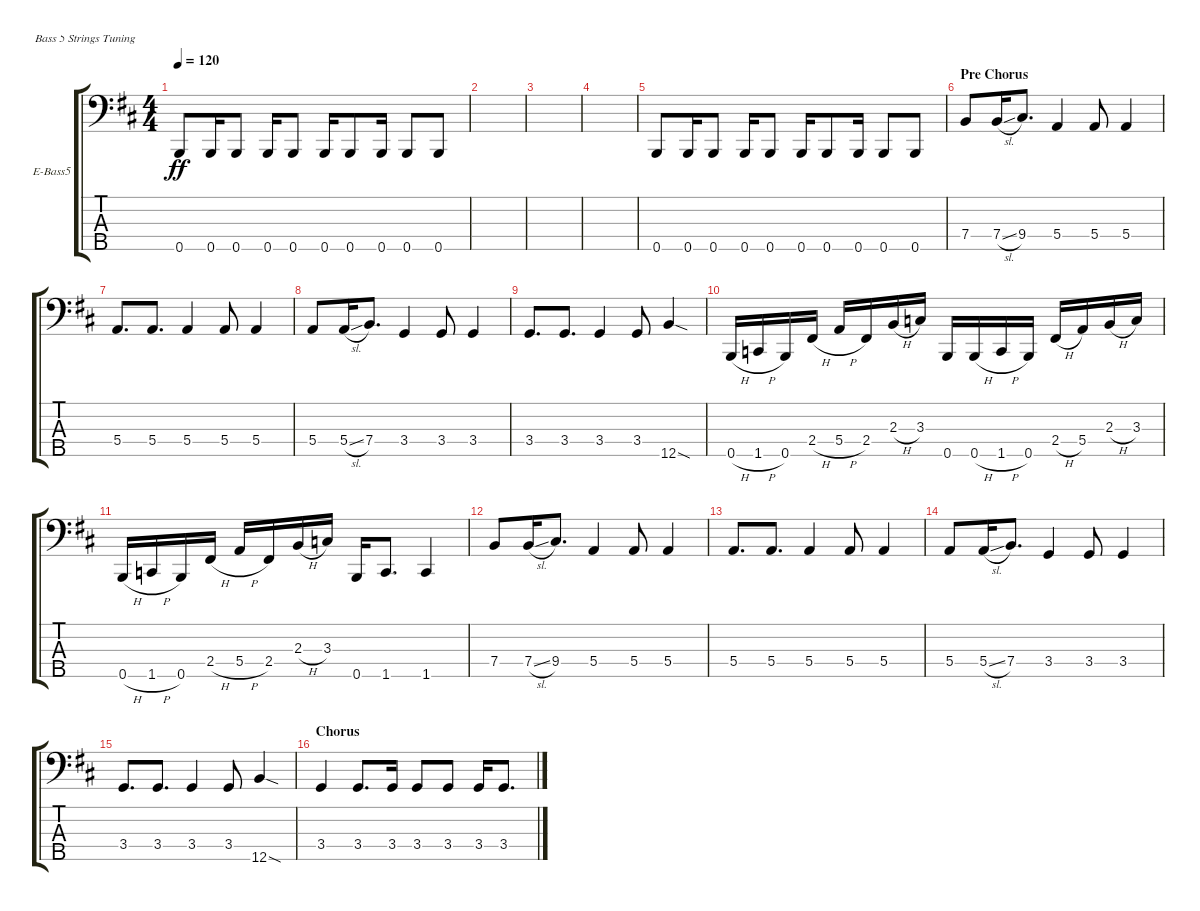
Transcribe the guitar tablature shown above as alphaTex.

\defaultSystemsLayout 4
\bracketExtendMode groupsimilarinstruments
\firstSystemTrackNameOrientation horizontal
\otherSystemsTrackNameOrientation horizontal
\track ("Wolf" "E-Bass5") {instrument electricbassfinger}
\staff {score tabs}
\tuning (G2 D2 A1 E1 B0)
\ts (4 4)
\tempo 120
\clef f4
\ks bminor
0.5.8{dy ff} 0.5.16 0.5.8 0.5.16 0.5.8 0.5.16 0.5.8 0.5.16 0.5.8 0.5.8 |
|
|
|
0.5.8 0.5.16 0.5.8 0.5.16 0.5.8 0.5.16 0.5.8 0.5.16 0.5.8 0.5.8 |
\section ("" "Pre Chorus")
7.4.8 7.4{sl}.16 9.4.8{d} 5.4.4 5.4.8 5.4.4 |
5.4.8{d} 5.4.8{d} 5.4.4 5.4.8 5.4.4 |
5.4.8 5.4{sl}.16 7.4.8{d} 3.4.4 3.4.8 3.4.4 |
3.4.8{d} 3.4.8{d} 3.4.4 3.4.8 12.5{sod}.4 |
0.5{h}.16 1.5{h}.16 0.5.16 2.4{h}.16 5.4{h}.16 2.4.16 2.3{h}.16 3.3.16 0.5.16 0.5{h}.16 1.5{h}.16 0.5.16 2.4{h}.16 5.4.16 2.3{h}.16 3.3.16 |
0.5{h}.16 1.5{h}.16 0.5.16 2.4{h}.16 5.4{h}.16 2.4.16 2.3{h}.16 3.3.16 0.5.16 1.5.8{d} 1.5.4 |
7.4.8 7.4{sl}.16 9.4.8{d} 5.4.4 5.4.8 5.4.4 |
5.4.8{d} 5.4.8{d} 5.4.4 5.4.8 5.4.4 |
5.4.8 5.4{sl}.16 7.4.8{d} 3.4.4 3.4.8 3.4.4 |
3.4.8{d} 3.4.8{d} 3.4.4 3.4.8 12.5{sod}.4 |
\section ("" "Chorus")
3.4.4 3.4.8{d} 3.4.16 3.4.8 3.4.8 3.4.16 3.4.8{d}
